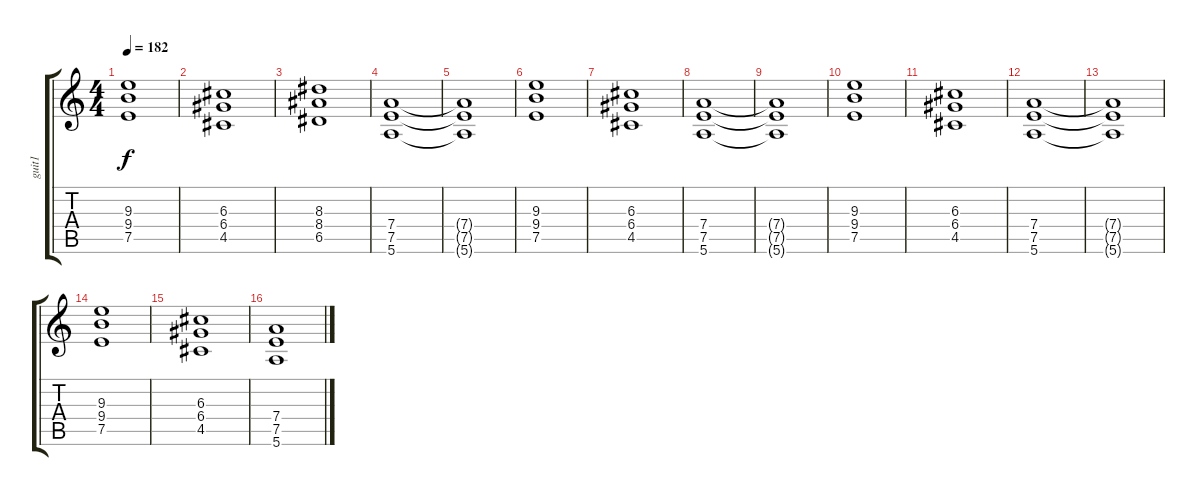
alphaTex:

\track ("guit1" "guit1") {instrument overdrivenguitar}
\staff {score tabs}
\tuning (E4 B3 G3 D3 A2 E2) {hide}
\ts (4 4)
\tempo 182
\clef g2
\ks c
(9.3{t} 9.4{t} 7.5{t}).1{dy f} |
(6.3 6.4 4.5).1 |
(8.3 8.4 6.5).1 |
(7.4 7.5 5.6).1 |
(7.4{t} 7.5{t} 5.6{t}).1 |
(9.3 9.4 7.5).1 |
(6.3 6.4 4.5).1 |
(7.4 7.5 5.6).1 |
(7.4{t} 7.5{t} 5.6{t}).1 |
(9.3 9.4 7.5).1 |
(6.3 6.4 4.5).1 |
(7.4 7.5 5.6).1 |
(7.4{t} 7.5{t} 5.6{t}).1 |
(9.3 9.4 7.5).1 |
(6.3 6.4 4.5).1 |
(7.4 7.5 5.6).1
